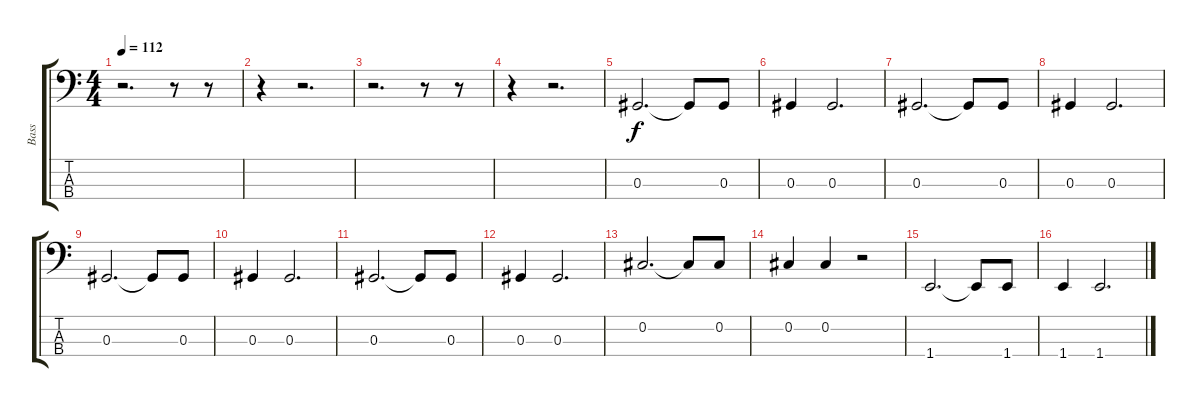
\track ("Bass" "Bass") {instrument electricbassfinger}
\staff {score tabs}
\tuning (Gb2 Db2 Ab1 Eb1) {hide}
\ts (4 4)
\tempo 112
\clef f4
\ks c
r.2{d dy f} r.8 r.8 |
r.4 r.2{d} |
r.2{d} r.8 r.8 |
r.4 r.2{d} |
0.3.2{d} 0.3{t}.8 0.3.8 |
0.3.4 0.3.2{d} |
0.3.2{d} 0.3{t}.8 0.3.8 |
0.3.4 0.3.2{d} |
0.3.2{d} 0.3{t}.8 0.3.8 |
0.3.4 0.3.2{d} |
0.3.2{d} 0.3{t}.8 0.3.8 |
0.3.4 0.3.2{d} |
0.2.2{d} 0.2{t}.8 0.2.8 |
0.2.4 0.2.4 r.2 |
1.4.2{d} 1.4{t}.8 1.4.8 |
1.4.4 1.4.2{d}
